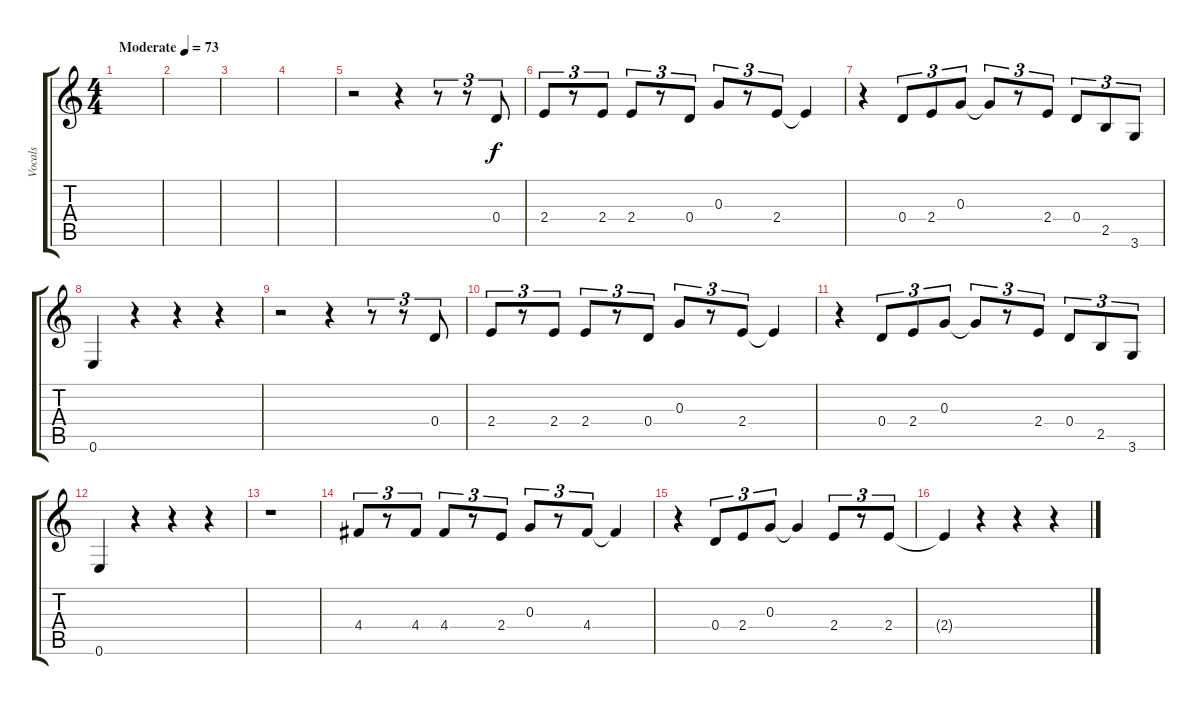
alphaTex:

\track ("Vocals" "Vocals") {instrument overdrivenguitar}
\staff {score tabs}
\tuning (E4 B3 G3 D3 A2 E2) {hide}
\ts (4 4)
\tempo (73 "Moderate")
\clef g2
\ks c
|
|
|
|
r.2 r.4 r.8{tu (3 2)} r.8{tu (3 2)} 0.4.8{tu (3 2)} |
2.4.8{tu (3 2)} r.8{tu (3 2)} 2.4.8{tu (3 2)} 2.4.8{tu (3 2)} r.8{tu (3 2)} 0.4.8{tu (3 2)} 0.3.8{tu (3 2)} r.8{tu (3 2)} 2.4.8{tu (3 2)} 2.4{t}.4 |
r.4 0.4.8{tu (3 2)} 2.4.8{tu (3 2)} 0.3.8{tu (3 2)} 0.3{t}.8{tu (3 2)} r.8{tu (3 2)} 2.4.8{tu (3 2)} 0.4.8{tu (3 2)} 2.5.8{tu (3 2)} 3.6.8{tu (3 2)} |
0.6.4 r.4 r.4 r.4 |
r.2 r.4 r.8{tu (3 2)} r.8{tu (3 2)} 0.4.8{tu (3 2)} |
2.4.8{tu (3 2)} r.8{tu (3 2)} 2.4.8{tu (3 2)} 2.4.8{tu (3 2)} r.8{tu (3 2)} 0.4.8{tu (3 2)} 0.3.8{tu (3 2)} r.8{tu (3 2)} 2.4.8{tu (3 2)} 2.4{t}.4 |
r.4 0.4.8{tu (3 2)} 2.4.8{tu (3 2)} 0.3.8{tu (3 2)} 0.3{t}.8{tu (3 2)} r.8{tu (3 2)} 2.4.8{tu (3 2)} 0.4.8{tu (3 2)} 2.5.8{tu (3 2)} 3.6.8{tu (3 2)} |
0.6.4 r.4 r.4 r.4 |
r.1 |
4.4.8{tu (3 2)} r.8{tu (3 2)} 4.4.8{tu (3 2)} 4.4.8{tu (3 2)} r.8{tu (3 2)} 2.4.8{tu (3 2)} 0.3.8{tu (3 2)} r.8{tu (3 2)} 4.4.8{tu (3 2)} 4.4{t}.4 |
r.4 0.4.8{tu (3 2)} 2.4.8{tu (3 2)} 0.3.8{tu (3 2)} 0.3{t}.4 2.4.8{tu (3 2)} r.8{tu (3 2)} 2.4.8{tu (3 2)} |
2.4{t}.4 r.4 r.4 r.4
